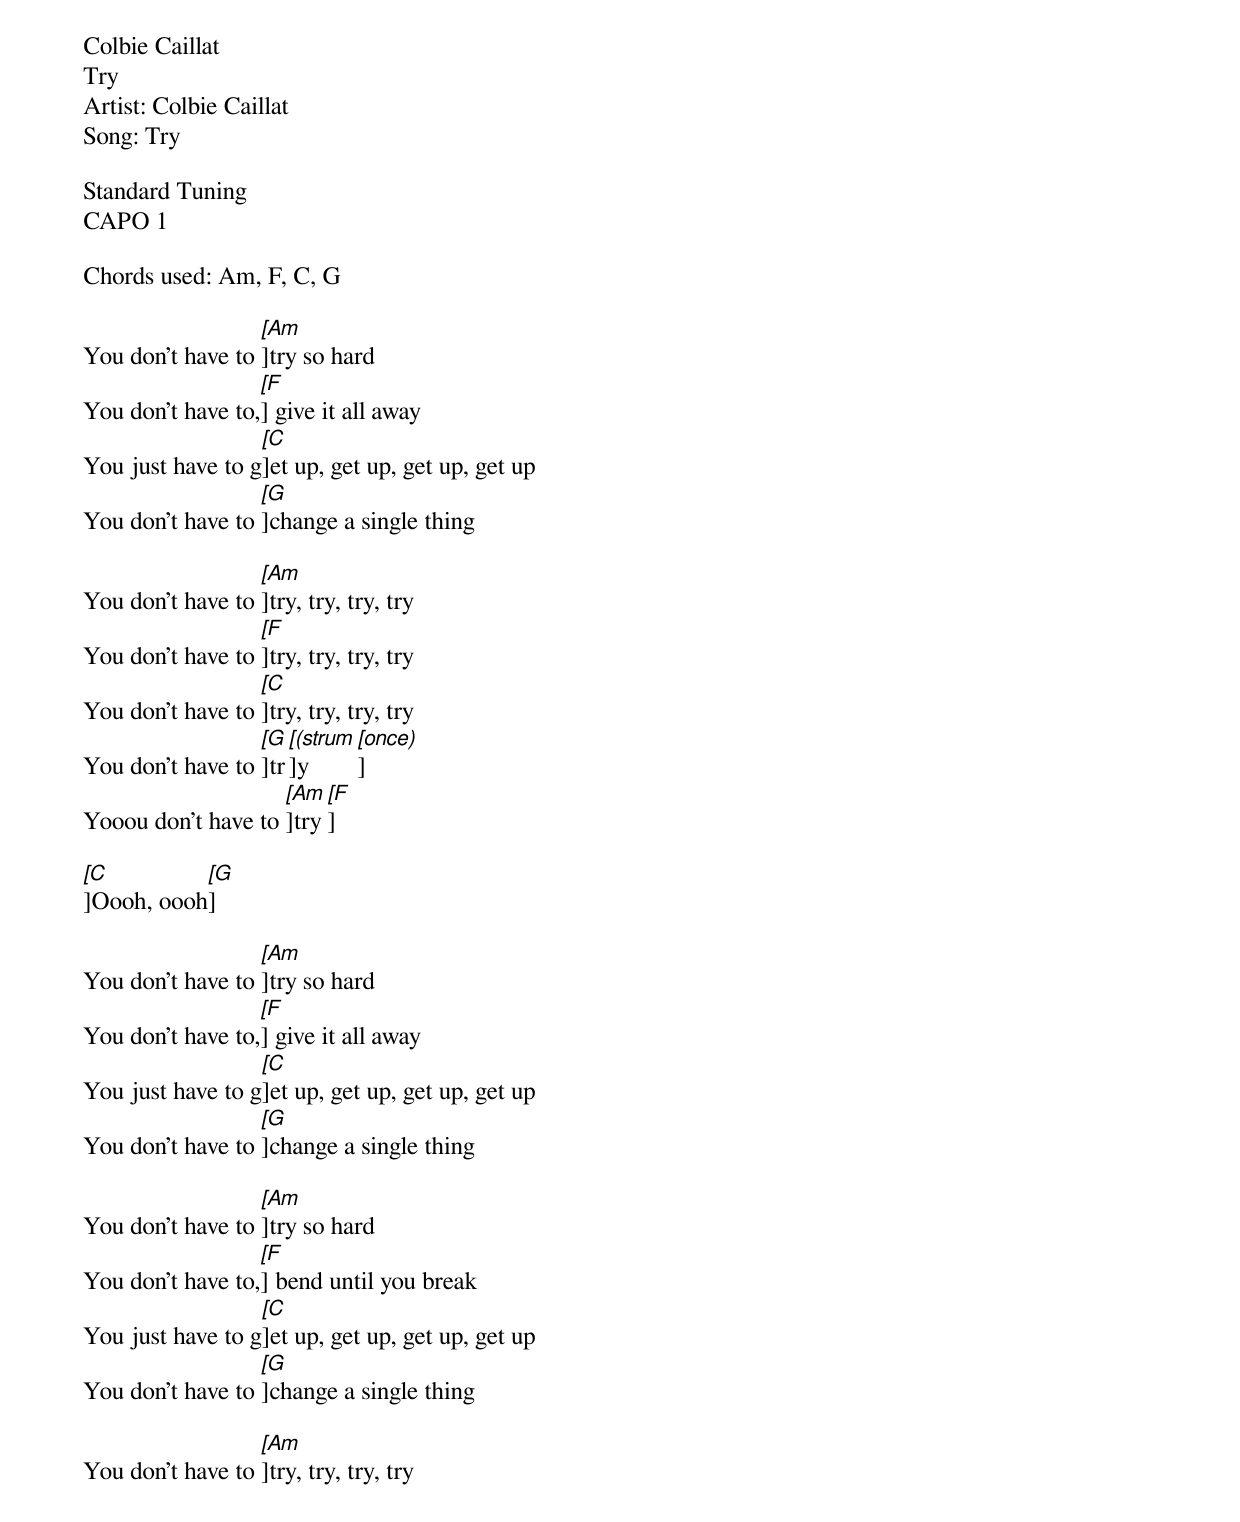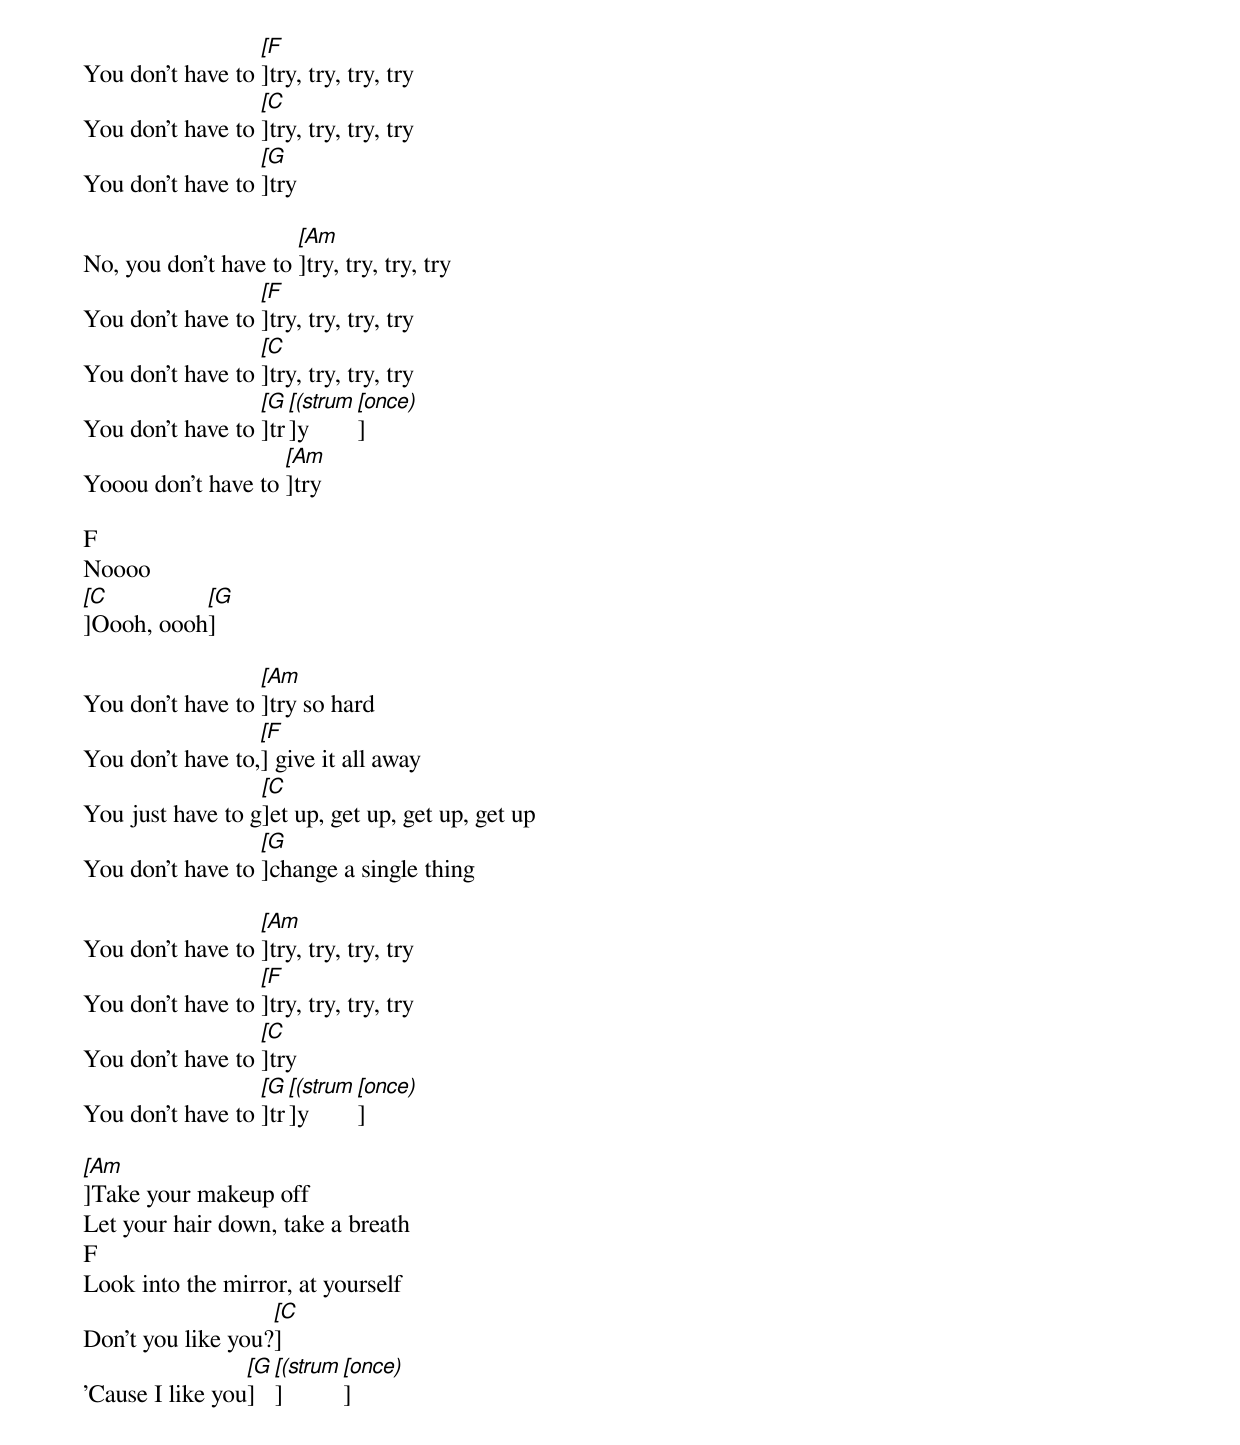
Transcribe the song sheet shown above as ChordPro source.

Colbie Caillat
Try
Artist: Colbie Caillat
Song: Try

Standard Tuning
CAPO 1

Chords used: Am, F, C, G

You don't have to [[Am]]try so hard
You don't have to,[[F]] give it all away
You just have to g[[C]]et up, get up, get up, get up
You don't have to [[G]]change a single thing

You don't have to [[Am]]try, try, try, try
You don't have to [[F]]try, try, try, try
You don't have to [[C]]try, try, try, try
You don't have to [[G]]tr[[(strum]]y[[once)]]
Yooou don't have to [[Am]]try[[F]]

[[C]]Oooh, oooh[[G]]

You don't have to [[Am]]try so hard
You don't have to,[[F]] give it all away
You just have to g[[C]]et up, get up, get up, get up
You don't have to [[G]]change a single thing

You don't have to [[Am]]try so hard
You don't have to,[[F]] bend until you break
You just have to g[[C]]et up, get up, get up, get up
You don't have to [[G]]change a single thing

You don't have to [[Am]]try, try, try, try
You don't have to [[F]]try, try, try, try
You don't have to [[C]]try, try, try, try
You don't have to [[G]]try

No, you don't have to [[Am]]try, try, try, try
You don't have to [[F]]try, try, try, try
You don't have to [[C]]try, try, try, try
You don't have to [[G]]tr[[(strum]]y[[once)]]
Yooou don't have to [[Am]]try

F
Noooo
[[C]]Oooh, oooh[[G]]

You don't have to [[Am]]try so hard
You don't have to,[[F]] give it all away
You just have to g[[C]]et up, get up, get up, get up
You don't have to [[G]]change a single thing

You don't have to [[Am]]try, try, try, try
You don't have to [[F]]try, try, try, try
You don't have to [[C]]try
You don't have to [[G]]tr[[(strum]]y[[once)]]

[[Am]]Take your makeup off
Let your hair down, take a breath
F
Look into the mirror, at yourself
Don't you like you?[[C]]
'Cause I like you[[G]][[(strum]][[once)]]
